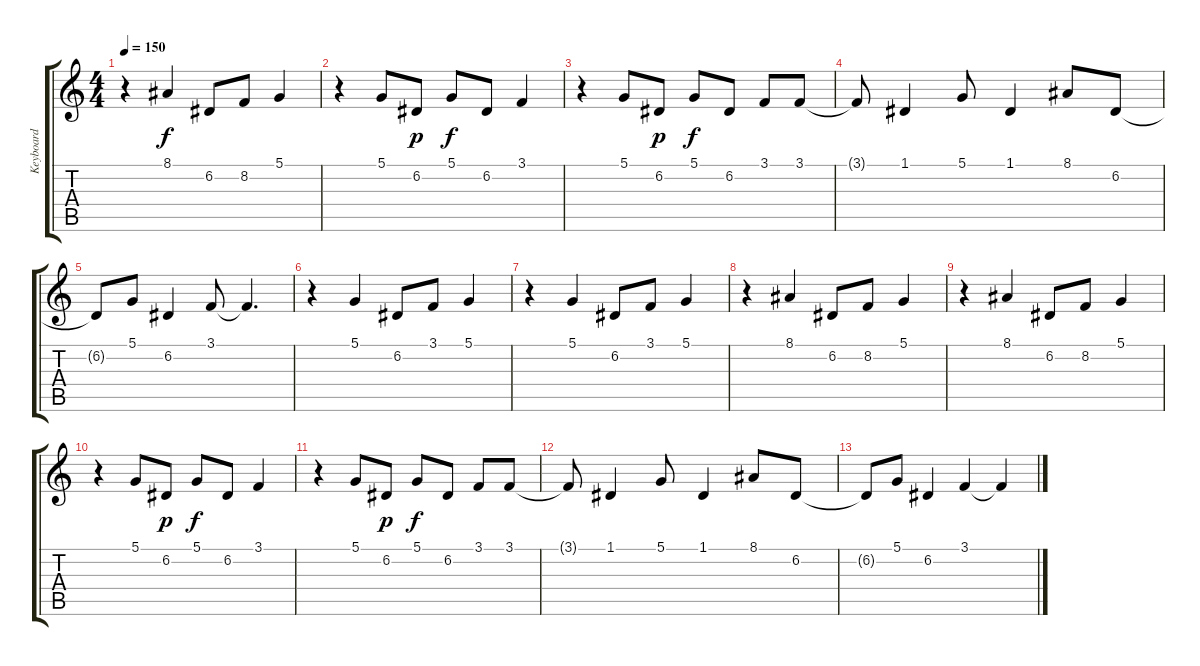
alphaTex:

\track ("Keyboard" "Keyboard") {instrument harpsichord}
\staff {score tabs}
\tuning (D4 A3 F3 C3 G2 C2) {hide}
\ts (4 4)
\tempo 150
\clef g2
\ks c
r.4{dy f} 8.1.4 6.2.8 8.2.8 5.1.4 |
r.4 5.1.8 6.2.8{dy p} 5.1.8{dy f} 6.2.8 3.1.4 |
r.4 5.1.8 6.2.8{dy p} 5.1.8{dy f} 6.2.8 3.1.8 3.1.8 |
3.1{t}.8 1.1.4 5.1.8 1.1.4 8.1.8 6.2.8 |
6.2{t}.8 5.1.8 6.2.4 3.1.8 3.1{t}.4{d} |
r.4 5.1.4 6.2.8 3.1.8 5.1.4 |
r.4 5.1.4 6.2.8 3.1.8 5.1.4 |
r.4 8.1.4 6.2.8 8.2.8 5.1.4 |
r.4 8.1.4 6.2.8 8.2.8 5.1.4 |
r.4 5.1.8 6.2.8{dy p} 5.1.8{dy f} 6.2.8 3.1.4 |
r.4 5.1.8 6.2.8{dy p} 5.1.8{dy f} 6.2.8 3.1.8 3.1.8 |
3.1{t}.8 1.1.4 5.1.8 1.1.4 8.1.8 6.2.8 |
6.2{t}.8 5.1.8 6.2.4 3.1.4 3.1{t}.4
